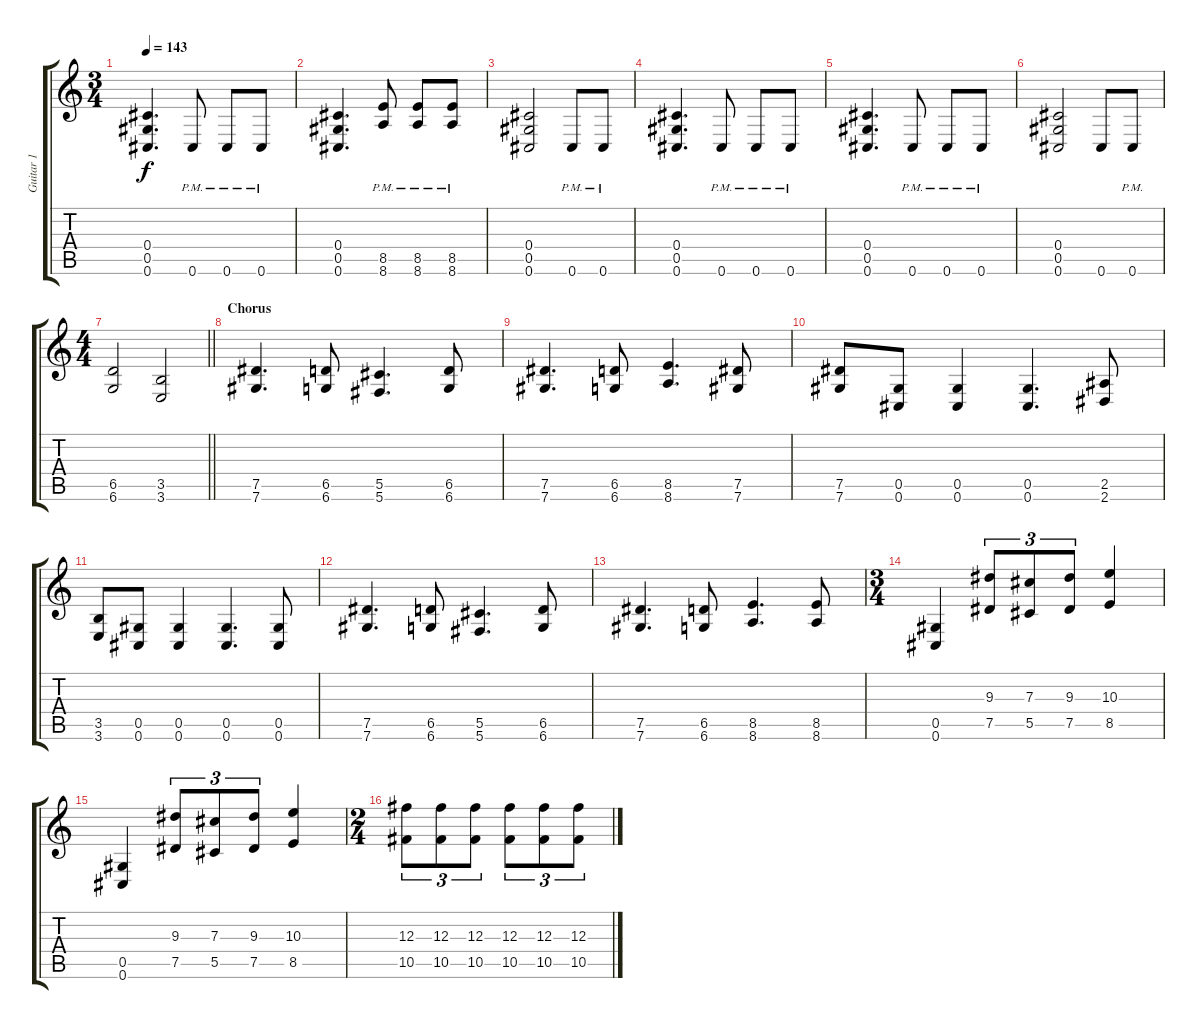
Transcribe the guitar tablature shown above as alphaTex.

\track ("Guitar 1" "Guitar 1") {instrument distortionguitar}
\staff {score tabs}
\tuning (Eb4 Bb3 Gb3 Db3 Ab2 Db2) {hide}
\ts (3 4)
\tempo 143
\clef g2
\ks c
(0.4 0.5 0.6).4{d dy f} 0.6{pm}.8 0.6{pm}.8 0.6{pm}.8 |
(0.4 0.5 0.6).4{d} (8.5{pm} 8.6{pm}).8 (8.5{pm} 8.6{pm}).8 (8.5{pm} 8.6{pm}).8 |
(0.4 0.5 0.6).2 0.6{pm}.8 0.6{pm}.8 |
(0.4 0.5 0.6).4{d} 0.6{pm}.8 0.6{pm}.8 0.6{pm}.8 |
(0.4 0.5 0.6).4{d} 0.6{pm}.8 0.6{pm}.8 0.6{pm}.8 |
(0.4 0.5 0.6).2 0.6.8 0.6{pm}.8 |
\ts (4 4)
\barLineRight lightlight
(6.5 6.6).2 (3.5 3.6).2 |
\section ("" "Chorus")
(7.5 7.6).4{d} (6.5 6.6).8 (5.5 5.6).4{d} (6.5 6.6).8 |
(7.5 7.6).4{d} (6.5 6.6).8 (8.5 8.6).4{d} (7.5 7.6).8 |
(7.5 7.6).8 (0.5 0.6).8 (0.5 0.6).4 (0.5 0.6).4{d} (2.5 2.6).8 |
(3.5 3.6).8 (0.5 0.6).8 (0.5 0.6).4 (0.5 0.6).4{d} (0.5 0.6).8 |
(7.5 7.6).4{d} (6.5 6.6).8 (5.5 5.6).4{d} (6.5 6.6).8 |
(7.5 7.6).4{d} (6.5 6.6).8 (8.5 8.6).4{d} (8.5 8.6).8 |
\ts (3 4)
(0.5 0.6).4 (9.3 7.5).8{tu (3 2)} (7.3 5.5).8{tu (3 2)} (9.3 7.5).8{tu (3 2)} (10.3 8.5).4 |
(0.5 0.6).4 (9.3 7.5).8{tu (3 2)} (7.3 5.5).8{tu (3 2)} (9.3 7.5).8{tu (3 2)} (10.3 8.5).4 |
\ts (2 4)
(12.3 10.5).8{tu (3 2)} (12.3 10.5).8{tu (3 2)} (12.3 10.5).8{tu (3 2)} (12.3 10.5).8{tu (3 2)} (12.3 10.5).8{tu (3 2)} (12.3 10.5).8{tu (3 2)}
